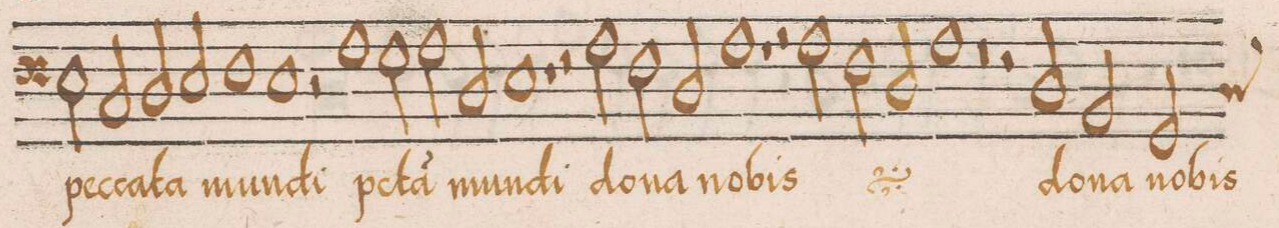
**kern	**text
*I"BASSVS II	*
*clefF4	*
*k[]	*
*met(c|)	*
*M2/1	*
2E\	pec-
2C/	-ca-
=52	=52
2D/	-ta
2E/	.
1F	mun-
=53	=53
1E	-di
2r	.
1A	p(e)c-
=54	=54
2G\	-(ca)-
2A\	-ta
2D/	mun-
=55	=55
1E	-di
1r	.
=56	=56
2r	.
2A\	do-
2F\	-na
2D/	no-
=57	=57
1A	-bis
1r	.
=58	=58
*	*ij
2r	.
2A\	do-
2F\	-na
2D/	no-
=59	=59
1A	-bis
*	*Xij
1r	.
=60	=60
1r	.
2r	.
2D/	do-
=61	=61
2BB/	-na
*custos:D	*
2GG/	no-
*-	*-
